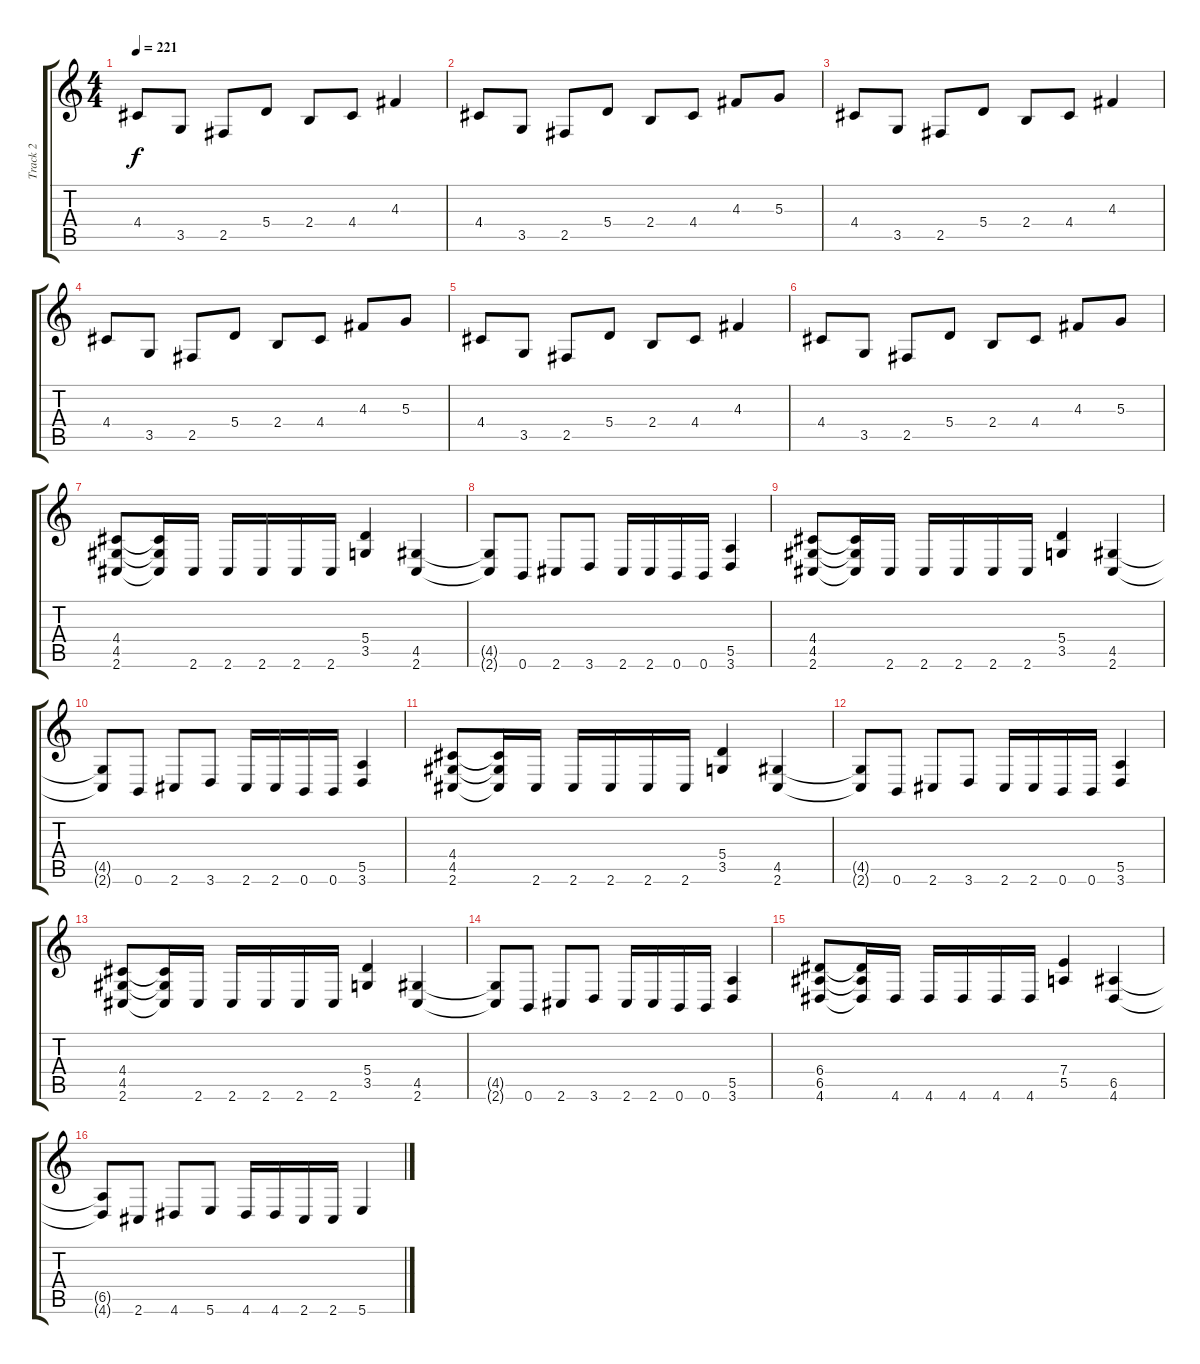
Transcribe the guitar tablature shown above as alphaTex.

\track ("Track 2" "Track 2") {instrument distortionguitar}
\staff {score tabs}
\tuning (B3 Gb3 D3 A2 E2 B1) {hide}
\ts (4 4)
\tempo 221
\clef g2
\ks c
4.4.8{dy f} 3.5.8 2.5.8 5.4.8 2.4.8 4.4.8 4.3.4 |
4.4.8 3.5.8 2.5.8 5.4.8 2.4.8 4.4.8 4.3.8 5.3.8 |
4.4.8 3.5.8 2.5.8 5.4.8 2.4.8 4.4.8 4.3.4 |
4.4.8 3.5.8 2.5.8 5.4.8 2.4.8 4.4.8 4.3.8 5.3.8 |
4.4.8 3.5.8 2.5.8 5.4.8 2.4.8 4.4.8 4.3.4 |
4.4.8 3.5.8 2.5.8 5.4.8 2.4.8 4.4.8 4.3.8 5.3.8 |
(4.4 4.5 2.6).8 (4.4{t} 4.5{t} 2.6{t}).16 2.6.16 2.6.16 2.6.16 2.6.16 2.6.16 (5.4 3.5).4 (4.5 2.6).4 |
(4.5{t} 2.6{t}).8 0.6.8 2.6.8 3.6.8 2.6.16 2.6.16 0.6.16 0.6.16 (5.5 3.6).4 |
(4.4 4.5 2.6).8 (4.4{t} 4.5{t} 2.6{t}).16 2.6.16 2.6.16 2.6.16 2.6.16 2.6.16 (5.4 3.5).4 (4.5 2.6).4 |
(4.5{t} 2.6{t}).8 0.6.8 2.6.8 3.6.8 2.6.16 2.6.16 0.6.16 0.6.16 (5.5 3.6).4 |
(4.4 4.5 2.6).8 (4.4{t} 4.5{t} 2.6{t}).16 2.6.16 2.6.16 2.6.16 2.6.16 2.6.16 (5.4 3.5).4 (4.5 2.6).4 |
(4.5{t} 2.6{t}).8 0.6.8 2.6.8 3.6.8 2.6.16 2.6.16 0.6.16 0.6.16 (5.5 3.6).4 |
(4.4 4.5 2.6).8 (4.4{t} 4.5{t} 2.6{t}).16 2.6.16 2.6.16 2.6.16 2.6.16 2.6.16 (5.4 3.5).4 (4.5 2.6).4 |
(4.5{t} 2.6{t}).8 0.6.8 2.6.8 3.6.8 2.6.16 2.6.16 0.6.16 0.6.16 (5.5 3.6).4 |
(6.4 6.5 4.6).8 (6.4{t} 6.5{t} 4.6{t}).16 4.6.16 4.6.16 4.6.16 4.6.16 4.6.16 (7.4 5.5).4 (6.5 4.6).4 |
(6.5{t} 4.6{t}).8 2.6.8 4.6.8 5.6.8 4.6.16 4.6.16 2.6.16 2.6.16 5.6.4
